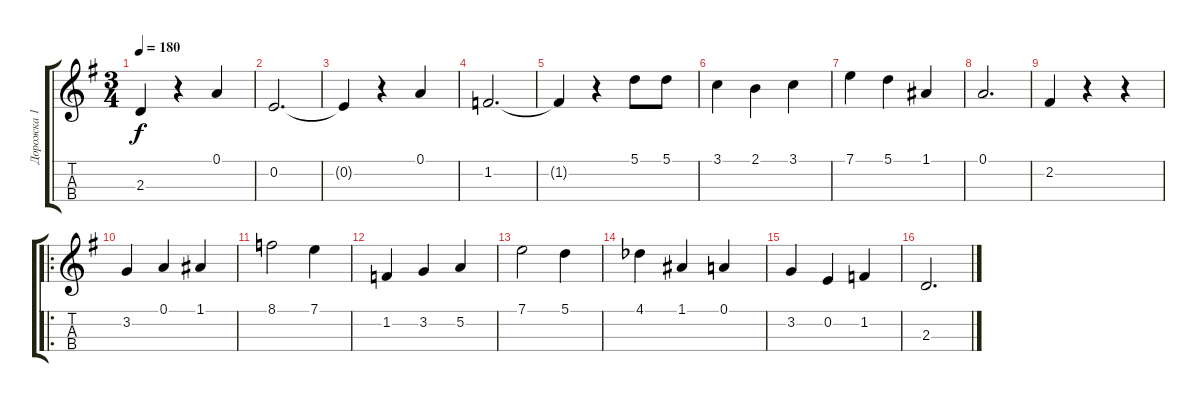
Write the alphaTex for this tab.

\track ("Дорожка 1" "Дорожка 1") {instrument acousticguitarsteel}
\staff {score tabs}
\tuning (A3 E3 C3 G2) {hide}
\ts (3 4)
\tempo 180
\clef g2
\ks eminor
2.3{t}.4{dy f} r.4 0.1.4 |
0.2.2{d} |
0.2{t}.4 r.4 0.1.4 |
1.2.2{d} |
1.2{t}.4 r.4 5.1.8 5.1.8 |
3.1.4 2.1.4 3.1.4 |
7.1.4 5.1.4 1.1.4 |
0.1.2{d} |
2.2.4 r.4 r.4 |
\ro
3.2.4 0.1.4 1.1.4 |
8.1.2 7.1.4 |
1.2.4 3.2.4 5.2.4 |
7.1.2 5.1.4 |
4.1{acc b}.4 1.1.4 0.1.4 |
3.2.4 0.2.4 1.2.4 |
2.3.2{d}
